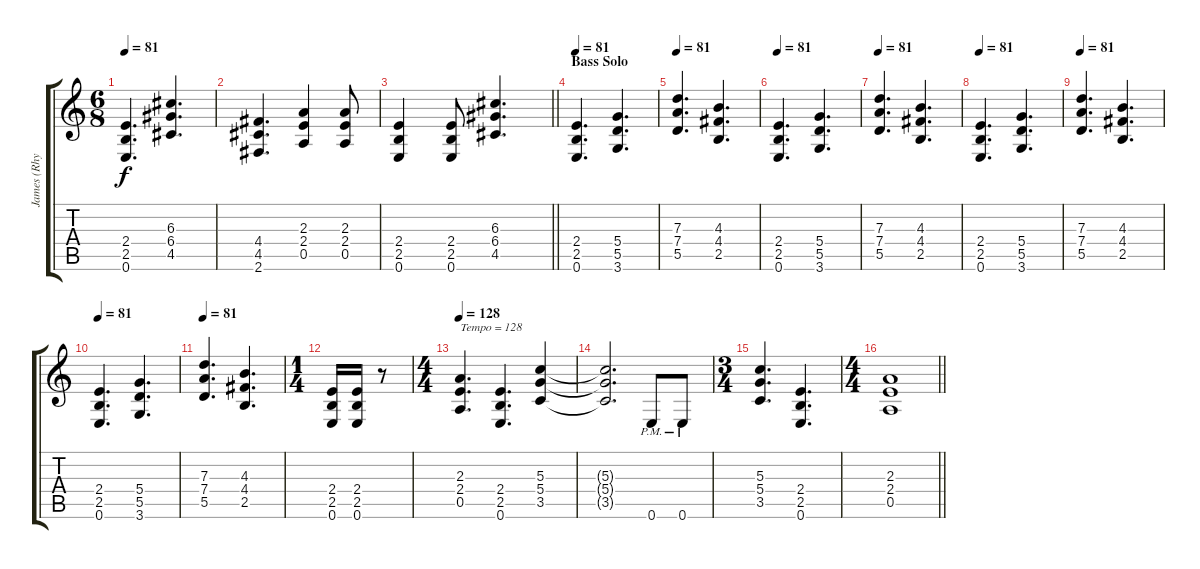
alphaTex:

\track ("James (Rhythm Guitar)" "James (Rhy") {instrument distortionguitar}
\staff {score tabs}
\tuning (E4 B3 G3 D3 A2 E2) {hide}
\ts (6 8)
\tempo 81
\clef g2
\ks c
(2.4 2.5 0.6).4{d dy f} (6.3 6.4 4.5).4{d} |
(4.4 4.5 2.6).4{d} (2.3 2.4 0.5).4 (2.3 2.4 0.5).8 |
\barLineRight lightlight
(2.4 2.5 0.6).4 (2.4 2.5 0.6).8 (6.3 6.4 4.5).4{d} |
\section ("" "Bass Solo")
\tempo 81
(2.4 2.5 0.6).4{d} (5.4 5.5 3.6).4{d} |
\tempo 81
(7.3 7.4 5.5).4{d} (4.3 4.4 2.5).4{d} |
\tempo 81
(2.4 2.5 0.6).4{d} (5.4 5.5 3.6).4{d} |
\tempo 81
(7.3 7.4 5.5).4{d} (4.3 4.4 2.5).4{d} |
\tempo 81
(2.4 2.5 0.6).4{d} (5.4 5.5 3.6).4{d} |
\tempo 81
(7.3 7.4 5.5).4{d} (4.3 4.4 2.5).4{d} |
\tempo 81
(2.4 2.5 0.6).4{d} (5.4 5.5 3.6).4{d} |
\tempo 81
(7.3 7.4 5.5).4{d} (4.3 4.4 2.5).4{d} |
\ts (1 4)
(2.4 2.5 0.6).16 (2.4 2.5 0.6).16 r.8 |
\ts (4 4)
\tempo 128
(2.3 2.4 0.5).4{d txt "Tempo = 128" instrument distortionguitar} (2.4 2.5 0.6).4{d} (5.3 5.4 3.5).4 |
(5.3{t} 5.4{t} 3.5{t}).2{d} 0.6{pm}.8 0.6{pm}.8 |
\ts (3 4)
(5.3 5.4 3.5).4{d} (2.4 2.5 0.6).4{d} |
\ts (4 4)
\barLineRight lightlight
(2.3 2.4 0.5).1
